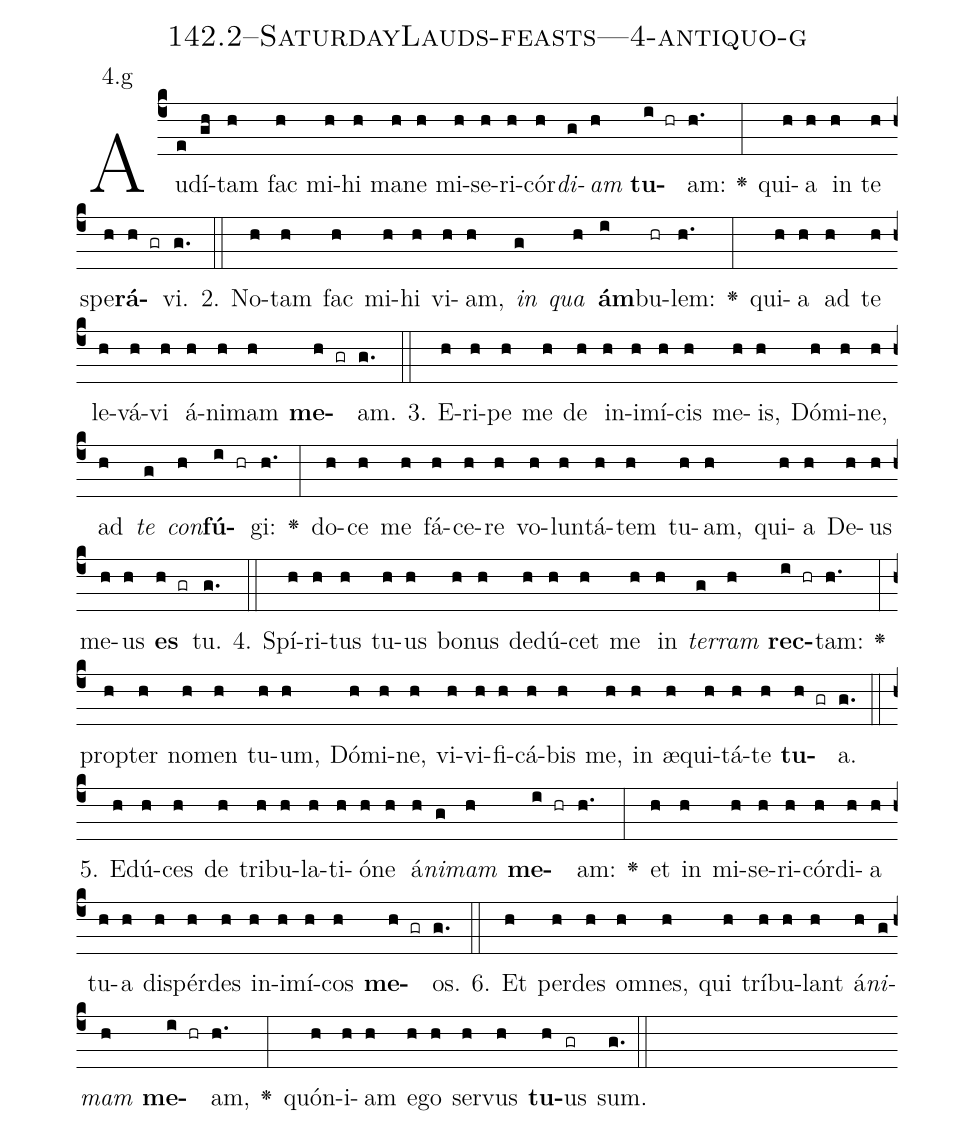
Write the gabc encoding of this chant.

name: 142.2--SaturdayLauds-feasts---4-antiquo-g;
annotation: 4.g;
%%
(c4)Au(e)dí(gh)tam(h) fac(h) mi(h)hi(h) ma(h)ne(h) mi(h)se(h)ri(h)cór(h)<i>di</i>(g)<i>am</i>(h) <b>tu</b>(i hr)am:(h.) <v>\greheightstar</v>(:) qui(h)a(h) in(h) te(h) spe(h)<b>rá</b>(h gr)vi.(g.) (::)
2. No(h)tam(h) fac(h) mi(h)hi(h) vi(h)am,(h) <i>in</i>(g) <i>qua</i>(h) <b>ám</b>(i)bu(hr)lem:(h.) <v>\greheightstar</v>(:) qui(h)a(h) ad(h) te(h) le(h)vá(h)vi(h) á(h)ni(h)mam(h) <b>me</b>(h gr)am.(g.) (::)
3. E(h)ri(h)pe(h) me(h) de(h) in(h)i(h)mí(h)cis(h) me(h)is,(h) Dó(h)mi(h)ne,(h) ad(h) <i>te</i>(g) <i>con</i>(h)<b>fú</b>(i hr)gi:(h.) <v>\greheightstar</v>(:) do(h)ce(h) me(h) fá(h)ce(h)re(h) vo(h)lun(h)tá(h)tem(h) tu(h)am,(h) qui(h)a(h) De(h)us(h) me(h)us(h) <b>es</b>(h gr) tu.(g.) (::)
4. Spí(h)ri(h)tus(h) tu(h)us(h) bo(h)nus(h) de(h)dú(h)cet(h) me(h) in(h) <i>ter</i>(g)<i>ram</i>(h) <b>rec</b>(i hr)tam:(h.) <v>\greheightstar</v>(:) prop(h)ter(h) no(h)men(h) tu(h)um,(h) Dó(h)mi(h)ne,(h) vi(h)vi(h)fi(h)cá(h)bis(h) me,(h) in(h) æ(h)qui(h)tá(h)te(h) <b>tu</b>(h gr)a.(g.) (::)
5. E(h)dú(h)ces(h) de(h) tri(h)bu(h)la(h)ti(h)ó(h)ne(h) á(h)<i>ni</i>(g)<i>mam</i>(h) <b>me</b>(i hr)am:(h.) <v>\greheightstar</v>(:) et(h) in(h) mi(h)se(h)ri(h)cór(h)di(h)a(h) tu(h)a(h) dis(h)pér(h)des(h) in(h)i(h)mí(h)cos(h) <b>me</b>(h gr)os.(g.) (::)
6. Et(h) per(h)des(h) om(h)nes,(h) qui(h) trí(h)bu(h)lant(h) á(h)<i>ni</i>(g)<i>mam</i>(h) <b>me</b>(i hr)am,(h.) <v>\greheightstar</v>(:) quón(h)i(h)am(h) e(h)go(h) ser(h)vus(h) <b>tu</b>(h)us(gr) sum.(g.) (::)
